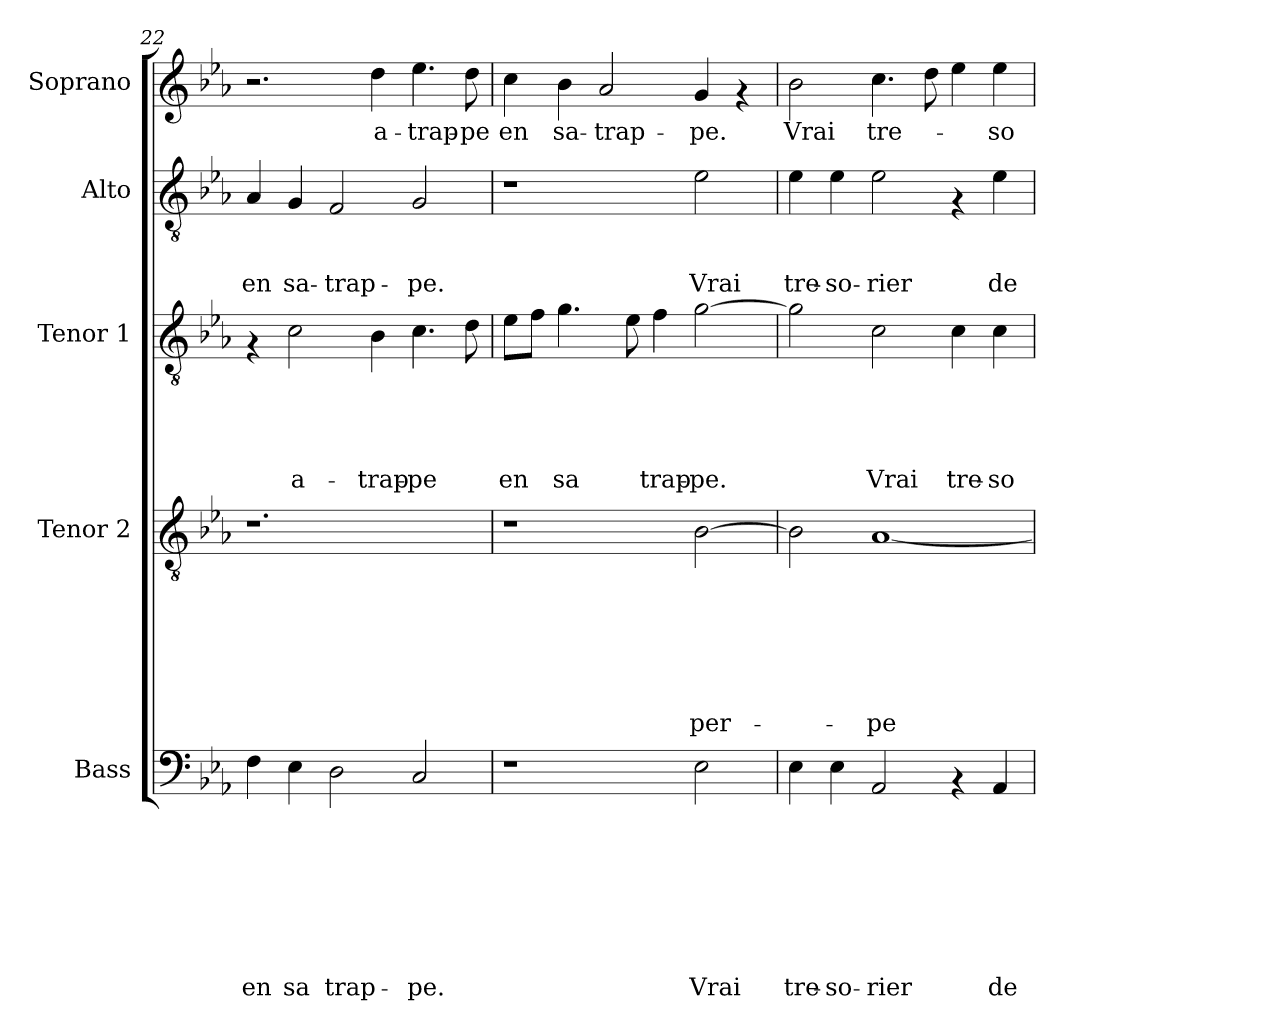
**kern	**text	**text	**text	**text	**text	**text	**text	**text	**kern	**text	**text	**text	**text	**text	**text	**text	**kern	**text	**text	**text	**text	**text	**kern	**text	**text	**text	**kern	**text
*part5	*part5	*part5	*part5	*part5	*part5	*part5	*part5	*part5	*part4	*part4	*part4	*part4	*part4	*part4	*part4	*part4	*part3	*part3	*part3	*part3	*part3	*part3	*part2	*part2	*part2	*part2	*part1	*part1
*staff5	*staff5	*staff5	*staff5	*staff5	*staff5	*staff5	*staff5	*staff5	*staff4	*staff4	*staff4	*staff4	*staff4	*staff4	*staff4	*staff4	*staff3	*staff3	*staff3	*staff3	*staff3	*staff3	*staff2	*staff2	*staff2	*staff2	*staff1	*staff1
*I"Bass	*	*	*	*	*	*	*	*	*I"Tenor 2	*	*	*	*	*	*	*	*I"Tenor 1	*	*	*	*	*	*I"Alto	*	*	*	*I"Soprano	*
*I'B	*	*	*	*	*	*	*	*	*I'T2	*	*	*	*	*	*	*	*I'T1	*	*	*	*	*	*I'A	*	*	*	*I'S	*
*clefF4	*	*	*	*	*	*	*	*	*clefGv2	*	*	*	*	*	*	*	*clefGv2	*	*	*	*	*	*clefGv2	*	*	*	*clefG2	*
*k[b-e-a-]	*	*	*	*	*	*	*	*	*k[b-e-a-]	*	*	*	*	*	*	*	*k[b-e-a-]	*	*	*	*	*	*k[b-e-a-]	*	*	*	*k[b-e-a-]	*
*E-:	*	*	*	*	*	*	*	*	*E-:	*	*	*	*	*	*	*	*E-:	*	*	*	*	*	*E-:	*	*	*	*E-:	*
=22	=22	=22	=22	=22	=22	=22	=22	=22	=22	=22	=22	=22	=22	=22	=22	=22	=22	=22	=22	=22	=22	=22	=22	=22	=22	=22	=22	=22
!	!	!	!	!	!	!	!	!LO:LY:b	!	!	!	!	!	!	!	!	!	!	!	!	!	!	!	!	!	!LO:LY:b	!	!
4F\	.	.	.	.	.	.	.	en	1.r	.	.	.	.	.	.	.	4rF	.	.	.	.	.	4A-/	.	.	en	2.r	.
!	!	!	!	!	!	!	!	!LO:LY:b	!	!	!	!	!	!	!	!	!	!	!	!	!	!LO:LY:b	!	!	!	!LO:LY:b	!	!
4E-\	.	.	.	.	.	.	.	sa	.	.	.	.	.	.	.	.	2c\	.	.	.	.	a-	4G/	.	.	sa-	.	.
!	!	!	!	!	!	!	!	!LO:LY:b	!	!	!	!	!	!	!	!	!	!	!	!	!	!	!	!	!	!LO:LY:b	!	!
2D\	.	.	.	.	.	.	.	trap-	.	.	.	.	.	.	.	.	.	.	.	.	.	.	2F/	.	.	-trap-	.	.
!	!	!	!	!	!	!	!	!	!	!	!	!	!	!	!	!	!	!	!	!	!	!LO:LY:b	!	!	!	!	!	!LO:LY:b
.	.	.	.	.	.	.	.	.	.	.	.	.	.	.	.	.	4B-\	.	.	.	.	-trap-	.	.	.	.	4dd\	a-
!	!	!	!	!	!	!	!	!LO:LY:b	!	!	!	!	!	!	!	!	!	!	!	!	!	!LO:LY:b	!	!	!	!LO:LY:b	!	!LO:LY:b
2C/	.	.	.	.	.	.	.	-pe.	.	.	.	.	.	.	.	.	4.c\	.	.	.	.	-pe	2G/	.	.	-pe.	4.ee-\	-trap-
!	!	!	!	!	!	!	!	!	!	!	!	!	!	!	!	!	!	!	!	!	!	!	!	!	!	!	!	!LO:LY:b
.	.	.	.	.	.	.	.	.	.	.	.	.	.	.	.	.	8d\	.	.	.	.	.	.	.	.	.	8dd\	-pe
=23	=23	=23	=23	=23	=23	=23	=23	=23	=23	=23	=23	=23	=23	=23	=23	=23	=23	=23	=23	=23	=23	=23	=23	=23	=23	=23	=23	=23
!	!	!	!	!	!	!	!	!	!	!	!	!	!	!	!	!	!	!	!	!	!	!LO:LY:b	!	!	!	!	!	!LO:LY:b
1r	.	.	.	.	.	.	.	.	1r	.	.	.	.	.	.	.	8e-\L	.	.	.	.	en	1r	.	.	.	4cc\	en
.	.	.	.	.	.	.	.	.	.	.	.	.	.	.	.	.	8f\J	.	.	.	.	.	.	.	.	.	.	.
!	!	!	!	!	!	!	!	!	!	!	!	!	!	!	!	!	!	!	!	!	!	!LO:LY:b	!	!	!	!	!	!LO:LY:b
.	.	.	.	.	.	.	.	.	.	.	.	.	.	.	.	.	4.g\	.	.	.	.	sa	.	.	.	.	4b-\	sa-
!	!	!	!	!	!	!	!	!	!	!	!	!	!	!	!	!	!	!	!	!	!	!	!	!	!	!	!	!LO:LY:b
.	.	.	.	.	.	.	.	.	.	.	.	.	.	.	.	.	.	.	.	.	.	.	.	.	.	.	2a-/	-trap-
.	.	.	.	.	.	.	.	.	.	.	.	.	.	.	.	.	8e-\	.	.	.	.	.	.	.	.	.	.	.
!	!	!	!	!	!	!	!	!	!	!	!	!	!	!	!	!	!	!	!	!	!	!LO:LY:b	!	!	!	!	!	!
.	.	.	.	.	.	.	.	.	.	.	.	.	.	.	.	.	4f\	.	.	.	.	trap-	.	.	.	.	.	.
!	!	!	!	!	!	!	!	!LO:LY:b	!	!	!	!	!	!	!	!LO:LY:b	!	!	!	!	!	!LO:LY:b	!	!	!	!LO:LY:b	!	!LO:LY:b
2E-\	.	.	.	.	.	.	.	Vrai	[>2B-\	.	.	.	.	.	.	per-	[>2g\	.	.	.	.	-pe.	2e-\	.	.	Vrai	4g/	-pe.
.	.	.	.	.	.	.	.	.	.	.	.	.	.	.	.	.	.	.	.	.	.	.	.	.	.	.	4rf	.
=24	=24	=24	=24	=24	=24	=24	=24	=24	=24	=24	=24	=24	=24	=24	=24	=24	=24	=24	=24	=24	=24	=24	=24	=24	=24	=24	=24	=24
!	!	!	!	!	!	!	!	!LO:LY:b	!	!	!	!	!	!	!	!	!	!	!	!	!	!	!	!	!	!LO:LY:b	!	!LO:LY:b
4E-\	.	.	.	.	.	.	.	tre-	2B-\]	.	.	.	.	.	.	.	2g\]	.	.	.	.	.	4e-\	.	.	tre-	2b-\	Vrai
!	!	!	!	!	!	!	!	!LO:LY:b	!	!	!	!	!	!	!	!	!	!	!	!	!	!	!	!	!	!LO:LY:b	!	!
4E-\	.	.	.	.	.	.	.	-so-	.	.	.	.	.	.	.	.	.	.	.	.	.	.	4e-\	.	.	-so-	.	.
!	!	!	!	!	!	!	!	!LO:LY:b	!	!	!	!	!	!	!	!LO:LY:b	!	!	!	!	!	!LO:LY:b	!	!	!	!LO:LY:b	!	!LO:LY:b
2AA-/	.	.	.	.	.	.	.	-rier	[<1A-	.	.	.	.	.	.	-pe-	2c\	.	.	.	.	Vrai	2e-\	.	.	-rier	4.cc\	tre-
.	.	.	.	.	.	.	.	.	.	.	.	.	.	.	.	.	.	.	.	.	.	.	.	.	.	.	8dd\	.
!	!	!	!	!	!	!	!	!	!	!	!	!	!	!	!	!	!	!	!	!	!	!LO:LY:b	!	!	!	!	!	!
4rAA	.	.	.	.	.	.	.	.	.	.	.	.	.	.	.	.	4c\	.	.	.	.	tre-	4rF	.	.	.	4ee-\	.
!	!	!	!	!	!	!	!	!LO:LY:b	!	!	!	!	!	!	!	!	!	!	!	!	!	!LO:LY:b	!	!	!	!LO:LY:b	!	!LO:LY:b
4AA-/	.	.	.	.	.	.	.	de	.	.	.	.	.	.	.	.	4c\	.	.	.	.	-so-	4e-\	.	.	de	4ee-\	-so-
=	=	=	=	=	=	=	=	=	=	=	=	=	=	=	=	=	=	=	=	=	=	=	=	=	=	=	=	=
*-	*-	*-	*-	*-	*-	*-	*-	*-	*-	*-	*-	*-	*-	*-	*-	*-	*-	*-	*-	*-	*-	*-	*-	*-	*-	*-	*-	*-
